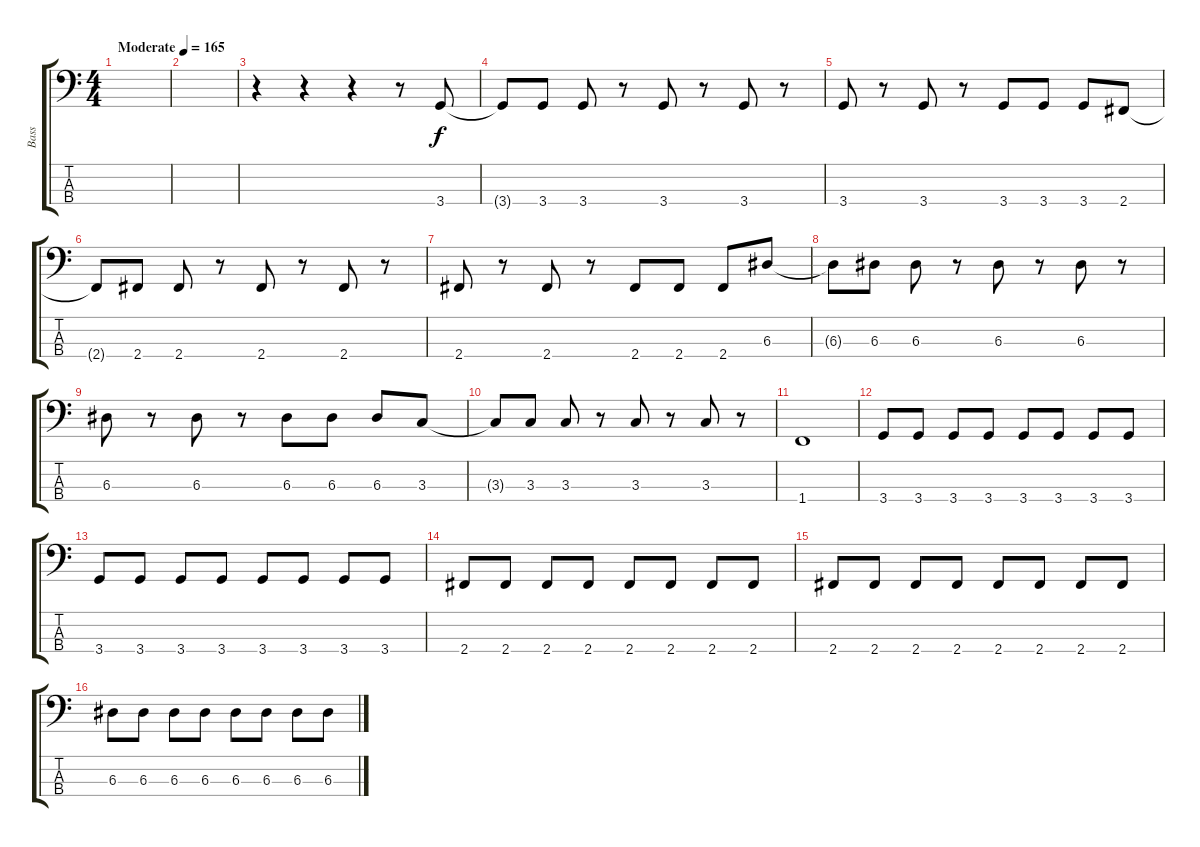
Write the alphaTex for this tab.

\track ("Bass" "Bass") {instrument electricbassfinger}
\staff {score tabs}
\tuning (G2 D2 A1 E1) {hide}
\ts (4 4)
\tempo (165 "Moderate")
\clef f4
\ks c
|
|
r.4 r.4 r.4 r.8 3.4.8 |
3.4{t}.8 3.4.8 3.4.8 r.8 3.4.8 r.8 3.4.8 r.8 |
3.4.8 r.8 3.4.8 r.8 3.4.8 3.4.8 3.4.8 2.4.8 |
2.4{t}.8 2.4.8 2.4.8 r.8 2.4.8 r.8 2.4.8 r.8 |
2.4.8 r.8 2.4.8 r.8 2.4.8 2.4.8 2.4.8 6.3.8 |
6.3{t}.8 6.3.8 6.3.8 r.8 6.3.8 r.8 6.3.8 r.8 |
6.3.8 r.8 6.3.8 r.8 6.3.8 6.3.8 6.3.8 3.3.8 |
3.3{t}.8 3.3.8 3.3.8 r.8 3.3.8 r.8 3.3.8 r.8 |
1.4.1 |
3.4.8 3.4.8 3.4.8 3.4.8 3.4.8 3.4.8 3.4.8 3.4.8 |
3.4.8 3.4.8 3.4.8 3.4.8 3.4.8 3.4.8 3.4.8 3.4.8 |
2.4.8 2.4.8 2.4.8 2.4.8 2.4.8 2.4.8 2.4.8 2.4.8 |
2.4.8 2.4.8 2.4.8 2.4.8 2.4.8 2.4.8 2.4.8 2.4.8 |
6.3.8 6.3.8 6.3.8 6.3.8 6.3.8 6.3.8 6.3.8 6.3.8
